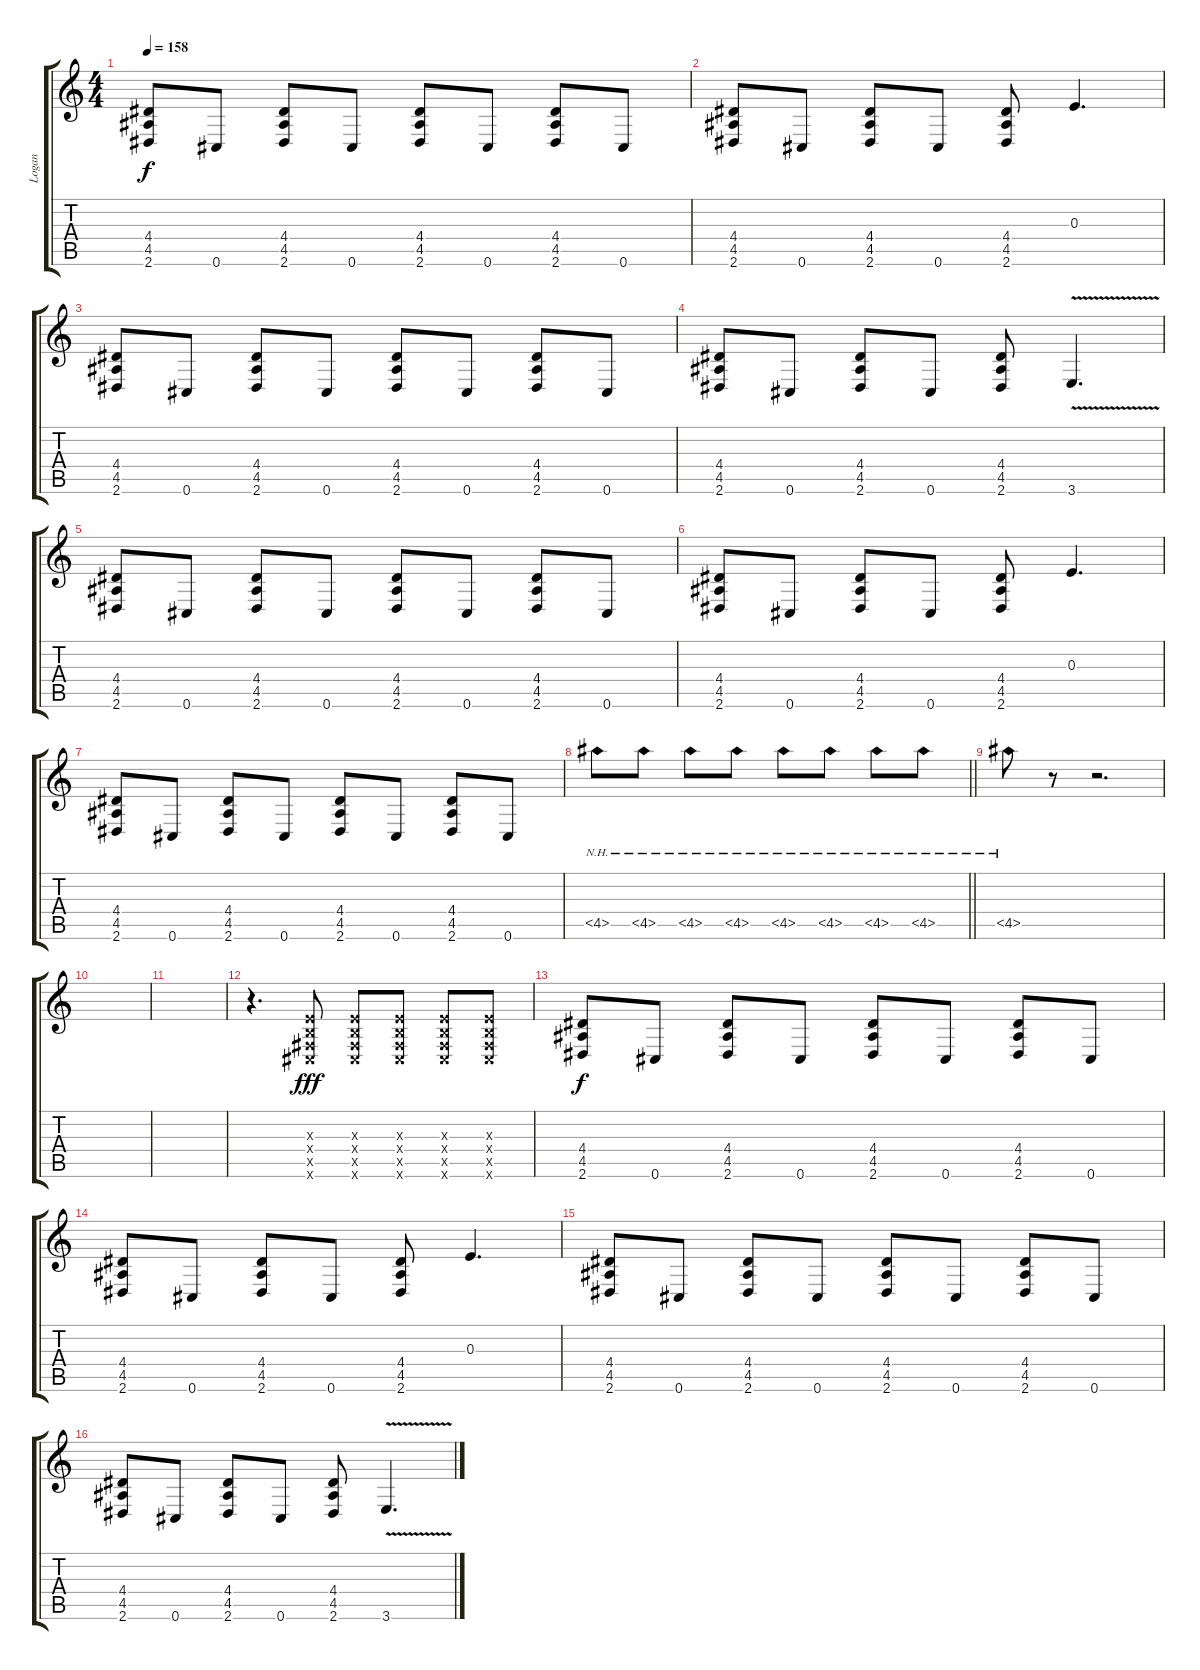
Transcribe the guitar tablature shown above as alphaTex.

\track ("Logan" "Logan") {instrument distortionguitar}
\staff {score tabs}
\tuning (Db4 Ab3 E3 B2 Gb2 Db2) {hide}
\ts (4 4)
\tempo 158
\clef g2
\ks c
(4.4 4.5 2.6).8{dy f} 0.6.8 (4.4 4.5 2.6).8 0.6.8 (4.4 4.5 2.6).8 0.6.8 (4.4 4.5 2.6).8 0.6.8 |
(4.4 4.5 2.6).8 0.6.8 (4.4 4.5 2.6).8 0.6.8 (4.4 4.5 2.6).8 0.3.4{d} |
(4.4 4.5 2.6).8 0.6.8 (4.4 4.5 2.6).8 0.6.8 (4.4 4.5 2.6).8 0.6.8 (4.4 4.5 2.6).8 0.6.8 |
(4.4 4.5 2.6).8 0.6.8 (4.4 4.5 2.6).8 0.6.8 (4.4 4.5 2.6).8 3.6{v}.4{d} |
(4.4 4.5 2.6).8 0.6.8 (4.4 4.5 2.6).8 0.6.8 (4.4 4.5 2.6).8 0.6.8 (4.4 4.5 2.6).8 0.6.8 |
(4.4 4.5 2.6).8 0.6.8 (4.4 4.5 2.6).8 0.6.8 (4.4 4.5 2.6).8 0.3.4{d} |
(4.4 4.5 2.6).8 0.6.8 (4.4 4.5 2.6).8 0.6.8 (4.4 4.5 2.6).8 0.6.8 (4.4 4.5 2.6).8 0.6.8 |
\barLineRight lightlight
4.5{nh}.8 4.5{nh}.8 4.5{nh}.8 4.5{nh}.8 4.5{nh}.8 4.5{nh}.8 4.5{nh}.8 4.5{nh}.8 |
4.5{nh}.8 r.8 r.2{d} |
|
|
r.4{d} (0.3{x} 0.4{x} 0.5{x} 0.6{x}).8{dy fff} (0.3{x} 0.4{x} 0.5{x} 0.6{x}).8 (0.3{x} 0.4{x} 0.5{x} 0.6{x}).8 (0.3{x} 0.4{x} 0.5{x} 0.6{x}).8 (0.3{x} 0.4{x} 0.5{x} 0.6{x}).8 |
(4.4 4.5 2.6).8{dy f} 0.6.8 (4.4 4.5 2.6).8 0.6.8 (4.4 4.5 2.6).8 0.6.8 (4.4 4.5 2.6).8 0.6.8 |
(4.4 4.5 2.6).8 0.6.8 (4.4 4.5 2.6).8 0.6.8 (4.4 4.5 2.6).8 0.3.4{d} |
(4.4 4.5 2.6).8 0.6.8 (4.4 4.5 2.6).8 0.6.8 (4.4 4.5 2.6).8 0.6.8 (4.4 4.5 2.6).8 0.6.8 |
(4.4 4.5 2.6).8 0.6.8 (4.4 4.5 2.6).8 0.6.8 (4.4 4.5 2.6).8 3.6{v}.4{d}
